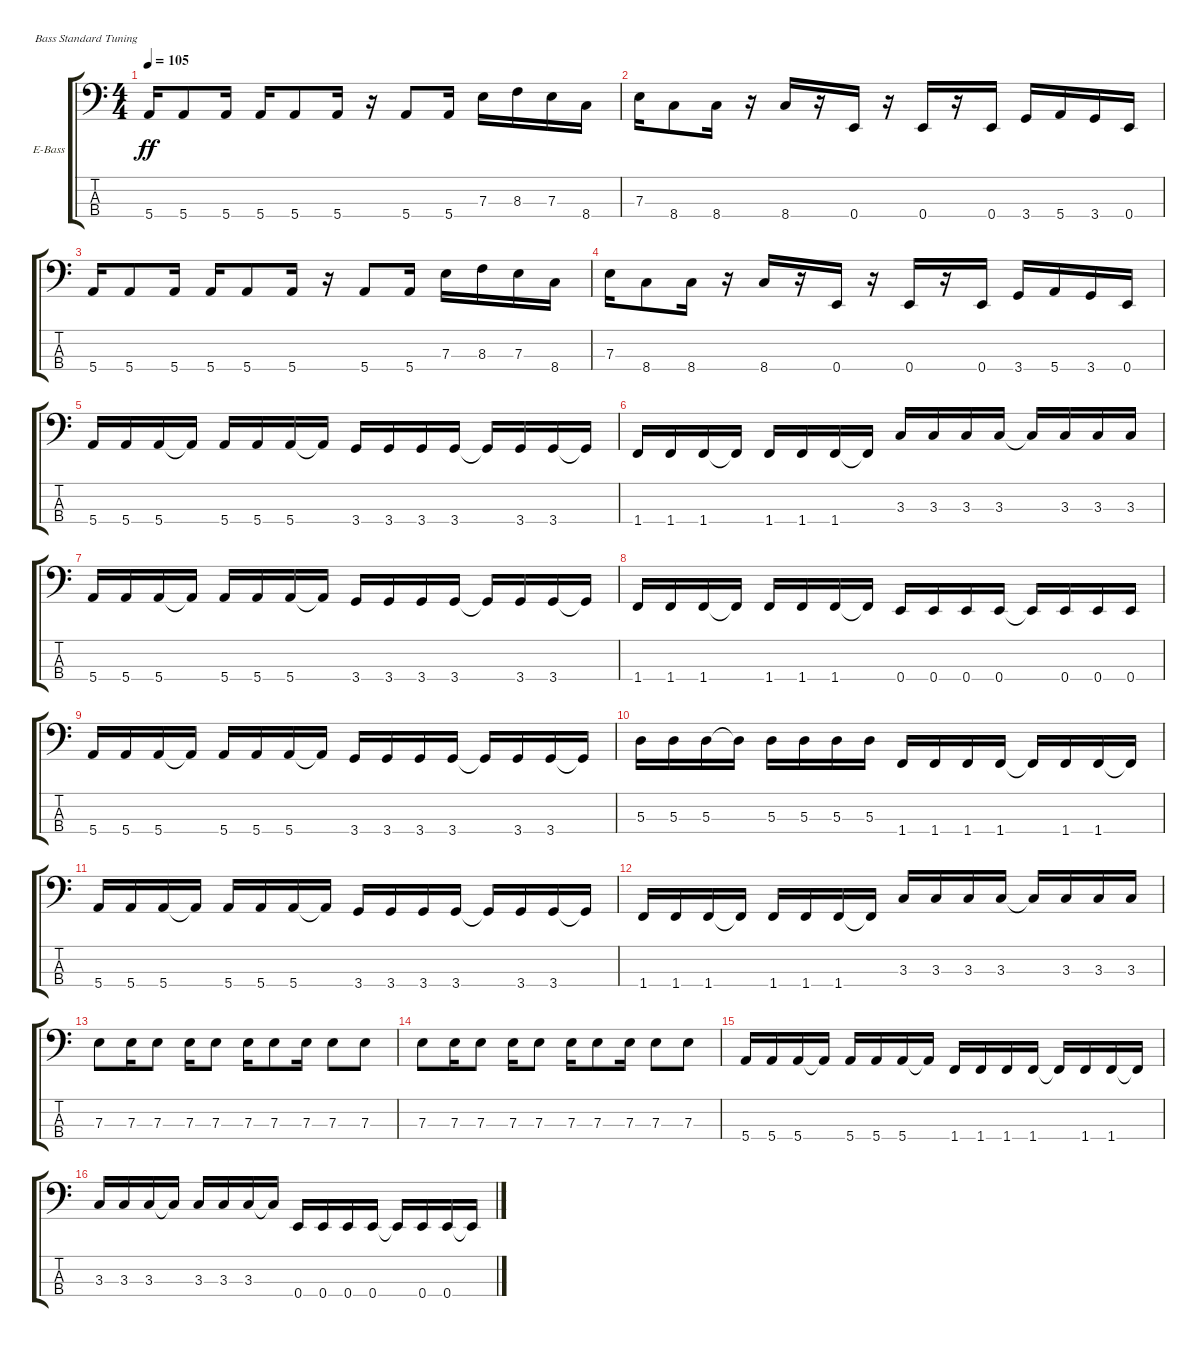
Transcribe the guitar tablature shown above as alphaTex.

\defaultSystemsLayout 4
\bracketExtendMode groupsimilarinstruments
\firstSystemTrackNameOrientation horizontal
\otherSystemsTrackNameOrientation horizontal
\track ("Cone" "E-Bass") {instrument electricbassfinger}
\staff {score tabs}
\tuning (G2 D2 A1 E1)
\ts (4 4)
\tempo 105
\clef f4
\ks c
5.4.16{dy ff} 5.4.8 5.4.16 5.4.16 5.4.8 5.4.16 r.16 5.4.8 5.4.16 7.3.16 8.3.16 7.3.16 8.4.16 |
7.3.16 8.4.8 8.4.16 r.16 8.4.16 r.16 0.4.16 r.16 0.4.16 r.16 0.4.16 3.4.16 5.4.16 3.4.16 0.4.16 |
5.4.16 5.4.8 5.4.16 5.4.16 5.4.8 5.4.16 r.16 5.4.8 5.4.16 7.3.16 8.3.16 7.3.16 8.4.16 |
7.3.16 8.4.8 8.4.16 r.16 8.4.16 r.16 0.4.16 r.16 0.4.16 r.16 0.4.16 3.4.16 5.4.16 3.4.16 0.4.16 |
5.4.16 5.4.16 5.4.16 5.4{t}.16 5.4.16 5.4.16 5.4.16 5.4{t}.16 3.4.16 3.4.16 3.4.16 3.4.16 3.4{t}.16 3.4.16 3.4.16 3.4{t}.16 |
1.4.16 1.4.16 1.4.16 1.4{t}.16 1.4.16 1.4.16 1.4.16 1.4{t}.16 3.3.16 3.3.16 3.3.16 3.3.16 3.3{t}.16 3.3.16 3.3.16 3.3.16 |
5.4.16 5.4.16 5.4.16 5.4{t}.16 5.4.16 5.4.16 5.4.16 5.4{t}.16 3.4.16 3.4.16 3.4.16 3.4.16 3.4{t}.16 3.4.16 3.4.16 3.4{t}.16 |
1.4.16 1.4.16 1.4.16 1.4{t}.16 1.4.16 1.4.16 1.4.16 1.4{t}.16 0.4.16 0.4.16 0.4.16 0.4.16 0.4{t}.16 0.4.16 0.4.16 0.4.16 |
5.4.16 5.4.16 5.4.16 5.4{t}.16 5.4.16 5.4.16 5.4.16 5.4{t}.16 3.4.16 3.4.16 3.4.16 3.4.16 3.4{t}.16 3.4.16 3.4.16 3.4{t}.16 |
5.3.16 5.3.16 5.3.16 5.3{t}.16 5.3.16 5.3.16 5.3.16 5.3.16 1.4.16 1.4.16 1.4.16 1.4.16 1.4{t}.16 1.4.16 1.4.16 1.4{t}.16 |
5.4.16 5.4.16 5.4.16 5.4{t}.16 5.4.16 5.4.16 5.4.16 5.4{t}.16 3.4.16 3.4.16 3.4.16 3.4.16 3.4{t}.16 3.4.16 3.4.16 3.4{t}.16 |
1.4.16 1.4.16 1.4.16 1.4{t}.16 1.4.16 1.4.16 1.4.16 1.4{t}.16 3.3.16 3.3.16 3.3.16 3.3.16 3.3{t}.16 3.3.16 3.3.16 3.3.16 |
7.3.8 7.3.16 7.3.8 7.3.16 7.3.8 7.3.16 7.3.8 7.3.16 7.3.8 7.3.8 |
7.3.8 7.3.16 7.3.8 7.3.16 7.3.8 7.3.16 7.3.8 7.3.16 7.3.8 7.3.8 |
5.4.16 5.4.16 5.4.16 5.4{t}.16 5.4.16 5.4.16 5.4.16 5.4{t}.16 1.4.16 1.4.16 1.4.16 1.4.16 1.4{t}.16 1.4.16 1.4.16 1.4{t}.16 |
3.3.16 3.3.16 3.3.16 3.3{t}.16 3.3.16 3.3.16 3.3.16 3.3{t}.16 0.4.16 0.4.16 0.4.16 0.4.16 0.4{t}.16 0.4.16 0.4.16 0.4{t}.16
